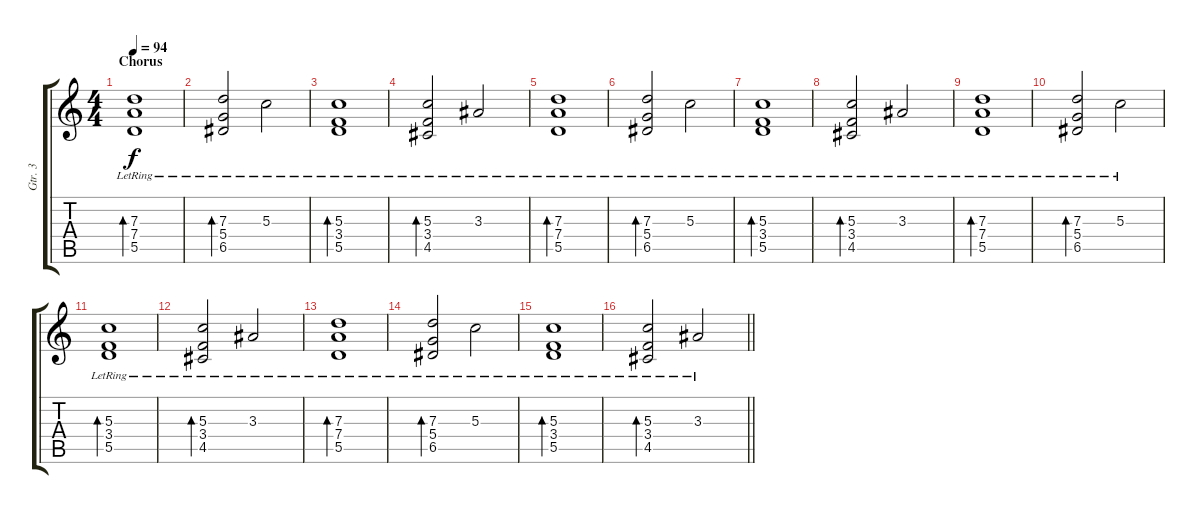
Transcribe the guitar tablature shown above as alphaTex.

\track ("Gtr. 3" "Gtr. 3") {instrument electricguitarclean}
\staff {score tabs}
\tuning (E4 B3 G3 D3 A2 E2) {hide}
\ts (4 4)
\section ("" "Chorus")
\tempo 94
\clef g2
\ks c
(7.3{lr} 7.4{lr} 5.5{lr}).1{bd 240 dy f} |
(7.3{lr} 5.4{lr} 6.5{lr}).2{bd 240} 5.3{lr}.2 |
(5.3{lr} 3.4{lr} 5.5{lr}).1{bd 240} |
(5.3{lr} 3.4{lr} 4.5{lr}).2{bd 240} 3.3{lr}.2 |
(7.3{lr} 7.4{lr} 5.5{lr}).1{bd 240} |
(7.3{lr} 5.4{lr} 6.5{lr}).2{bd 240} 5.3{lr}.2 |
(5.3{lr} 3.4{lr} 5.5{lr}).1{bd 240} |
(5.3{lr} 3.4{lr} 4.5{lr}).2{bd 240} 3.3{lr}.2 |
(7.3{lr} 7.4{lr} 5.5{lr}).1{bd 240} |
(7.3{lr} 5.4{lr} 6.5{lr}).2{bd 240} 5.3{lr}.2 |
(5.3{lr} 3.4{lr} 5.5{lr}).1{bd 240} |
(5.3{lr} 3.4{lr} 4.5{lr}).2{bd 240} 3.3{lr}.2 |
(7.3{lr} 7.4{lr} 5.5{lr}).1{bd 240} |
(7.3{lr} 5.4{lr} 6.5{lr}).2{bd 240} 5.3{lr}.2 |
(5.3{lr} 3.4{lr} 5.5{lr}).1{bd 240} |
\barLineRight lightlight
(5.3{lr} 3.4{lr} 4.5{lr}).2{bd 240} 3.3{lr}.2
